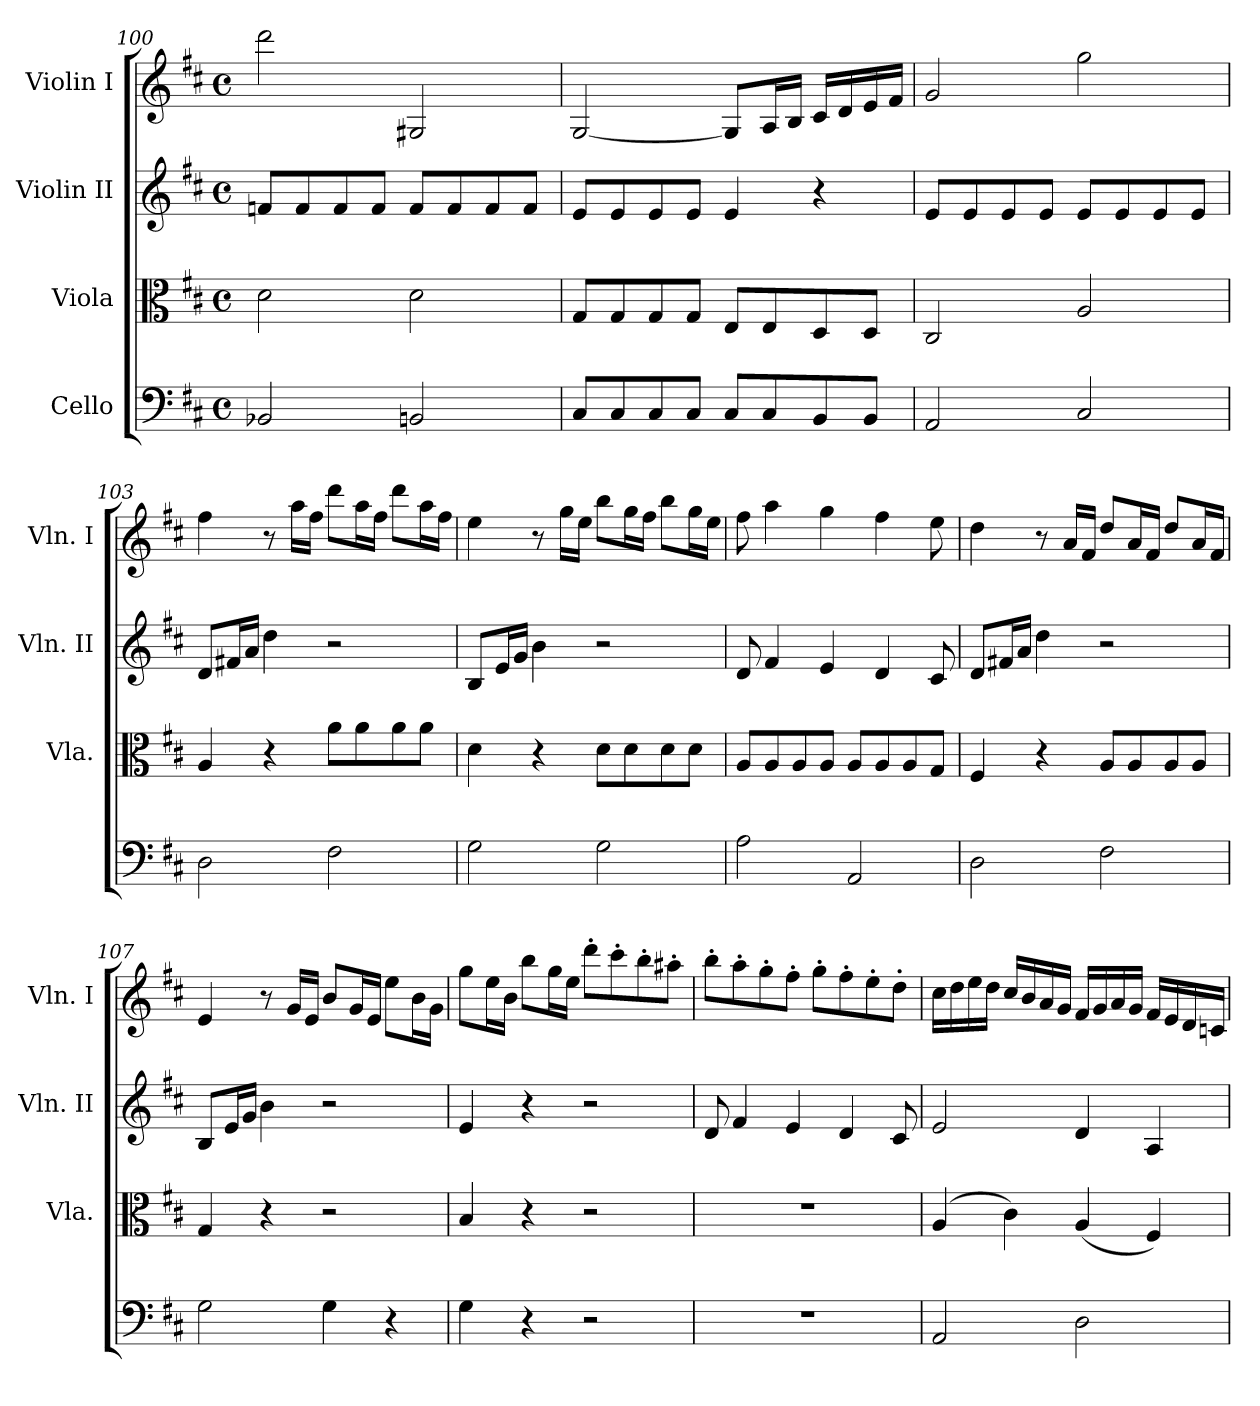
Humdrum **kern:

**kern	**kern	**kern	**kern
*part4	*part3	*part2	*part1
*staff4	*staff3	*staff2	*staff1
*I"Cello	*I"Viola	*I"Violin II	*I"Violin I
*	*I'Vla.	*I'Vln. II	*I'Vln. I
*clefF4	*clefC3	*clefG2	*clefG2
*k[f#c#]	*k[f#c#]	*k[f#c#]	*k[f#c#]
*D:	*D:	*D:	*D:
*M4/4	*M4/4	*M4/4	*M4/4
*met(c)	*met(c)	*met(c)	*met(c)
=100	=100	=100	=100
2BB-X	2d	8fnL	2ddd
.	.	8f	.
.	.	8f	.
.	.	8fJ	.
2BBn	2d	8fL	2G#X
.	.	8f	.
.	.	8f	.
.	.	8fJ	.
=101	=101	=101	=101
8C#L	8GL	8eL	[2G
8C#	8G	8e	.
8C#	8G	8e	.
8C#J	8GJ	8eJ	.
8C#L	8EL	4e	8GL]
8C#	8E	.	16AL
.	.	.	16BJJ
8BB	8D	4r	16c#LL
.	.	.	16d
8BBJ	8DJ	.	16e
.	.	.	16f#JJ
=102	=102	=102	=102
2AA	2C#	8eL	2g
.	.	8e	.
.	.	8e	.
.	.	8eJ	.
2C#	2A	8eL	2gg
.	.	8e	.
.	.	8e	.
.	.	8eJ	.
=103	=103	=103	=103
2D	4A	8dL	4ff#
.	.	16f#XL	.
.	.	16aJJ	.
.	4r	4dd	8r
.	.	.	16aaLL
.	.	.	16ff#JJ
2F#	8aL	2r	8dddL
.	8a	.	16aaL
.	.	.	16ff#JJ
.	8a	.	8dddL
.	8aJ	.	16aaL
.	.	.	16ff#JJ
=104	=104	=104	=104
2G	4d	8BL	4ee
.	.	16eL	.
.	.	16gJJ	.
.	4r	4b	8r
.	.	.	16ggLL
.	.	.	16eeJJ
2G	8dL	2r	8bbL
.	8d	.	16ggL
.	.	.	16ff#JJ
.	8d	.	8bbL
.	8dJ	.	16ggL
.	.	.	16eeJJ
=105	=105	=105	=105
2A	8AL	8d	8ff#
.	8A	4f#	4aa
.	8A	.	.
.	8AJ	4e	4gg
2AA	8AL	.	.
.	8A	4d	4ff#
.	8A	.	.
.	8GJ	8c#	8ee
=106	=106	=106	=106
2D	4F#	8dL	4dd
.	.	16f#XL	.
.	.	16aJJ	.
.	4r	4dd	8r
.	.	.	16aLL
.	.	.	16f#JJ
2F#	8AL	2r	8ddL
.	8A	.	16aL
.	.	.	16f#JJ
.	8A	.	8ddL
.	8AJ	.	16aL
.	.	.	16f#JJ
=107	=107	=107	=107
2G	4G	8BL	4e
.	.	16eL	.
.	.	16gJJ	.
.	4r	4b	8r
.	.	.	16gLL
.	.	.	16eJJ
4G	2r	2r	8bL
.	.	.	16gL
.	.	.	16eJJ
4r	.	.	8eeL
.	.	.	16bL
.	.	.	16gJJ
=108	=108	=108	=108
4G	4B	4e	8ggL
.	.	.	16eeL
.	.	.	16bJJ
4r	4r	4r	8bbL
.	.	.	16ggL
.	.	.	16eeJJ
2r	2r	2r	8ddd'L
.	.	.	8ccc#'
.	.	.	8bb'
.	.	.	8aa#X'J
=109	=109	=109	=109
1r	1r	8d	8bb'L
.	.	4f#	8aa'
.	.	.	8gg'
.	.	4e	8ff#'J
.	.	.	8gg'L
.	.	4d	8ff#'
.	.	.	8ee'
.	.	8c#	8dd'J
=110	=110	=110	=110
2AA	(4A	2e	16cc#LL
.	.	.	16dd
.	.	.	16ee
.	.	.	16ddJJ
.	4c#)	.	16cc#LL
.	.	.	16b
.	.	.	16a
.	.	.	16gJJ
2D	(4A	4d	16f#LL
.	.	.	16g
.	.	.	16a
.	.	.	16gJJ
.	4F#)	4A	16f#LL
.	.	.	16e
.	.	.	16d
.	.	.	16cnJJ
=	=	=	=
*-	*-	*-	*-
